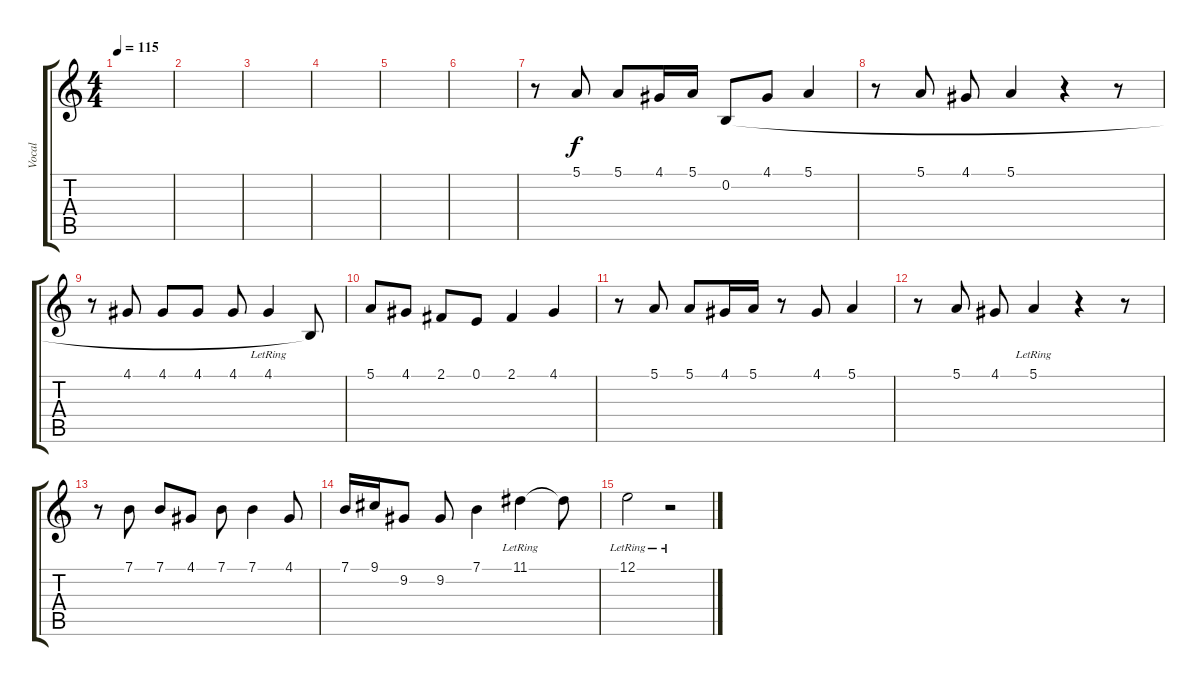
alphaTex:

\track ("Vocal" "Vocal") {instrument shakuhachi}
\staff {score tabs}
\tuning (E4 B3 G3 D3 A2 E2) {hide}
\ts (4 4)
\tempo 115
\clef g2
\ks c
|
|
|
|
|
|
r.8 5.1.8 5.1.8 4.1.16 5.1.16 0.2.8 4.1.8 5.1.4 |
r.8 5.1.8 4.1.8 5.1.4 r.4 r.8 |
r.8 4.1.8 4.1.8 4.1.8 4.1.8 4.1{lr}.4{txt " "} 0.2{t}.8 |
5.1.8 4.1.8 2.1.8 0.1.8 2.1.4 4.1.4 |
r.8 5.1.8 5.1.8 4.1.16 5.1.16 r.8 4.1.8 5.1.4 |
r.8 5.1.8 4.1.8 5.1{lr}.4 r.4 r.8 |
r.8 7.1.8 7.1.8 4.1.8 7.1.8 7.1.4 4.1.8 |
7.1.16 9.1.16 9.2.8 9.2.8 7.1.4 11.1{lr}.4 11.1{t}.8 |
12.1{lr}.2 r.2
